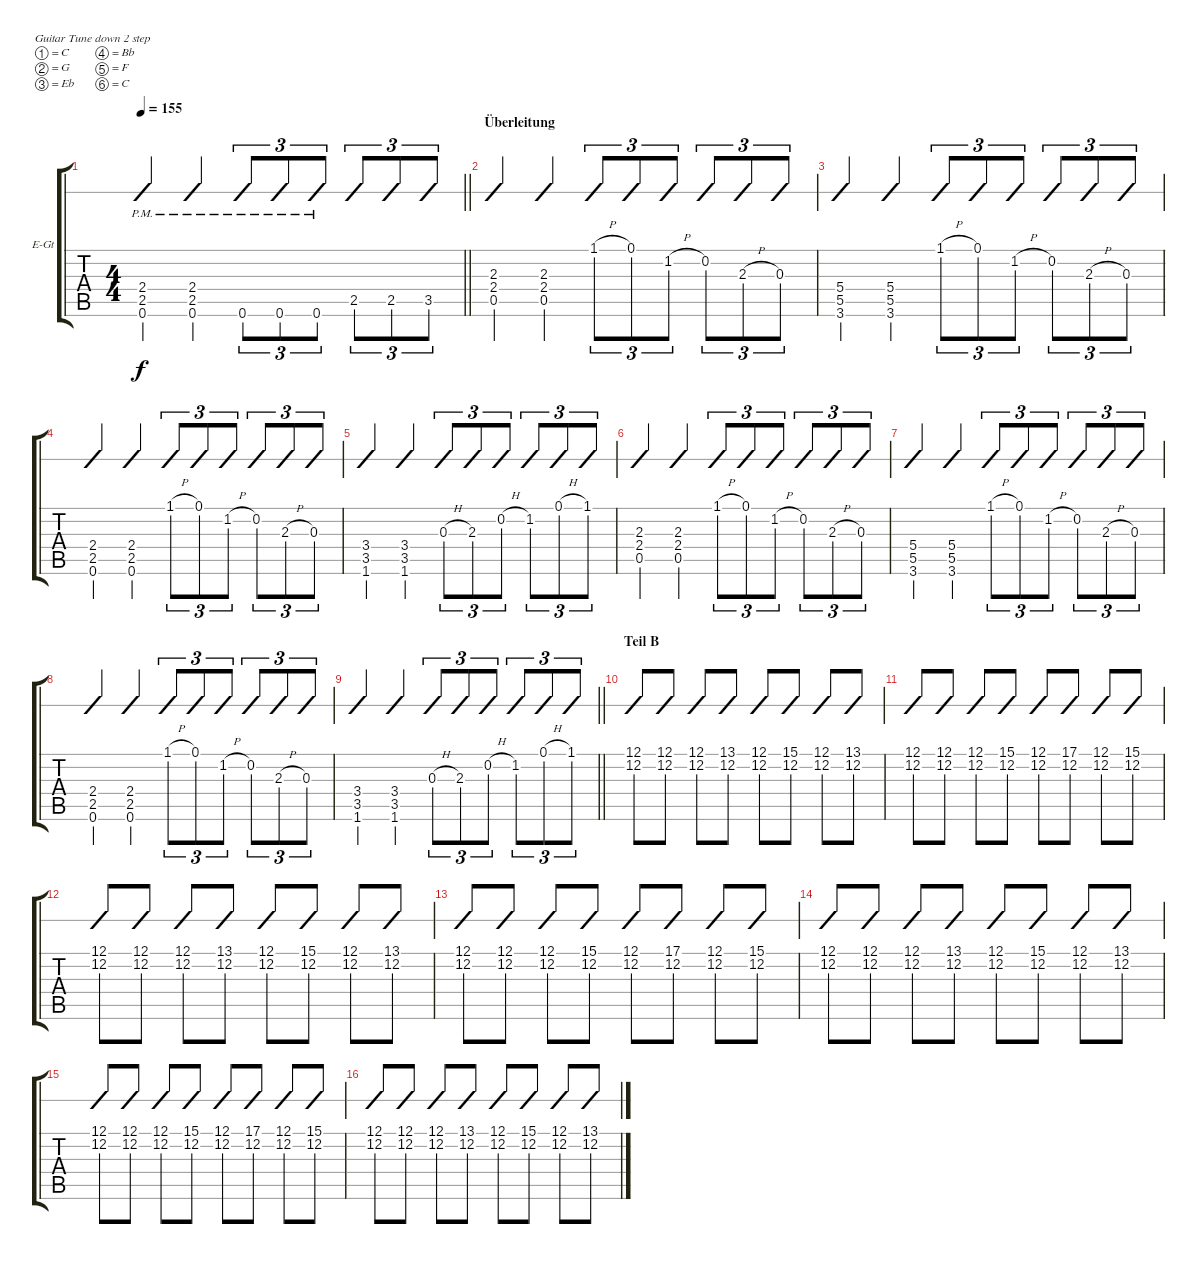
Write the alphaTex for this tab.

\defaultSystemsLayout 4
\bracketExtendMode groupsimilarinstruments
\firstSystemTrackNameOrientation horizontal
\otherSystemsTrackNameOrientation horizontal
\track ("Electric Guitar" "E-Gt") {instrument distortionguitar}
\staff {tabs slash}
\tuning (C4 G3 Eb3 Bb2 F2 C2)
\ts (4 4)
\tempo 155
\clef g2
\barLineRight lightlight
\ks c
(0.6{pm} 2.5{pm} 2.4{pm}).4{dy f} (2.4{pm} 2.5{pm} 0.6{pm}).4 0.6{pm}.8{tu (3 2)} 0.6{pm}.8{tu (3 2)} 0.6{pm}.8{tu (3 2)} 2.5.8{tu (3 2)} 2.5.8{tu (3 2)} 3.5.8{tu (3 2)} |
\section ("" "Überleitung")
(0.5 2.3 2.4).4 (0.5 2.3 2.4).4 1.1{h}.8{tu (3 2)} 0.1.8{tu (3 2)} 1.2{h}.8{tu (3 2)} 0.2.8{tu (3 2)} 2.3{h}.8{tu (3 2)} 0.3.8{tu (3 2)} |
(3.6 5.5 5.4).4 (3.6 5.5 5.4).4 1.1{h}.8{tu (3 2)} 0.1.8{tu (3 2)} 1.2{h}.8{tu (3 2)} 0.2.8{tu (3 2)} 2.3{h}.8{tu (3 2)} 0.3.8{tu (3 2)} |
(0.6 2.5 2.4).4 (0.6 2.5 2.4).4 1.1{h}.8{tu (3 2)} 0.1.8{tu (3 2)} 1.2{h}.8{tu (3 2)} 0.2.8{tu (3 2)} 2.3{h}.8{tu (3 2)} 0.3.8{tu (3 2)} |
(1.6 3.5 3.4).4 (1.6 3.5 3.4).4 0.3{h}.8{tu (3 2)} 2.3.8{tu (3 2)} 0.2{h}.8{tu (3 2)} 1.2.8{tu (3 2)} 0.1{h}.8{tu (3 2)} 1.1.8{tu (3 2)} |
(0.5 2.3 2.4).4 (0.5 2.3 2.4).4 1.1{h}.8{tu (3 2)} 0.1.8{tu (3 2)} 1.2{h}.8{tu (3 2)} 0.2.8{tu (3 2)} 2.3{h}.8{tu (3 2)} 0.3.8{tu (3 2)} |
(3.6 5.5 5.4).4 (3.6 5.5 5.4).4 1.1{h}.8{tu (3 2)} 0.1.8{tu (3 2)} 1.2{h}.8{tu (3 2)} 0.2.8{tu (3 2)} 2.3{h}.8{tu (3 2)} 0.3.8{tu (3 2)} |
(0.6 2.5 2.4).4 (0.6 2.5 2.4).4 1.1{h}.8{tu (3 2)} 0.1.8{tu (3 2)} 1.2{h}.8{tu (3 2)} 0.2.8{tu (3 2)} 2.3{h}.8{tu (3 2)} 0.3.8{tu (3 2)} |
\barLineRight lightlight
(1.6 3.5 3.4).4 (1.6 3.5 3.4).4 0.3{h}.8{tu (3 2)} 2.3.8{tu (3 2)} 0.2{h}.8{tu (3 2)} 1.2.8{tu (3 2)} 0.1{h}.8{tu (3 2)} 1.1.8{tu (3 2)} |
\section ("" "Teil B")
(12.1 12.2).8 (12.1 12.2).8 (12.1 12.2).8 (13.1 12.2).8 (12.1 12.2).8 (15.1 12.2).8 (12.1 12.2).8 (13.1 12.2).8 |
(12.1 12.2).8 (12.1 12.2).8 (12.1 12.2).8 (15.1 12.2).8 (12.1 12.2).8 (17.1 12.2).8 (12.1 12.2).8 (15.1 12.2).8 |
(12.1 12.2).8 (12.1 12.2).8 (12.1 12.2).8 (13.1 12.2).8 (12.1 12.2).8 (15.1 12.2).8 (12.1 12.2).8 (13.1 12.2).8 |
(12.1 12.2).8 (12.1 12.2).8 (12.1 12.2).8 (15.1 12.2).8 (12.1 12.2).8 (17.1 12.2).8 (12.1 12.2).8 (15.1 12.2).8 |
(12.1 12.2).8 (12.1 12.2).8 (12.1 12.2).8 (13.1 12.2).8 (12.1 12.2).8 (15.1 12.2).8 (12.1 12.2).8 (13.1 12.2).8 |
(12.1 12.2).8 (12.1 12.2).8 (12.1 12.2).8 (15.1 12.2).8 (12.1 12.2).8 (17.1 12.2).8 (12.1 12.2).8 (15.1 12.2).8 |
(12.1 12.2).8 (12.1 12.2).8 (12.1 12.2).8 (13.1 12.2).8 (12.1 12.2).8 (15.1 12.2).8 (12.1 12.2).8 (13.1 12.2).8
